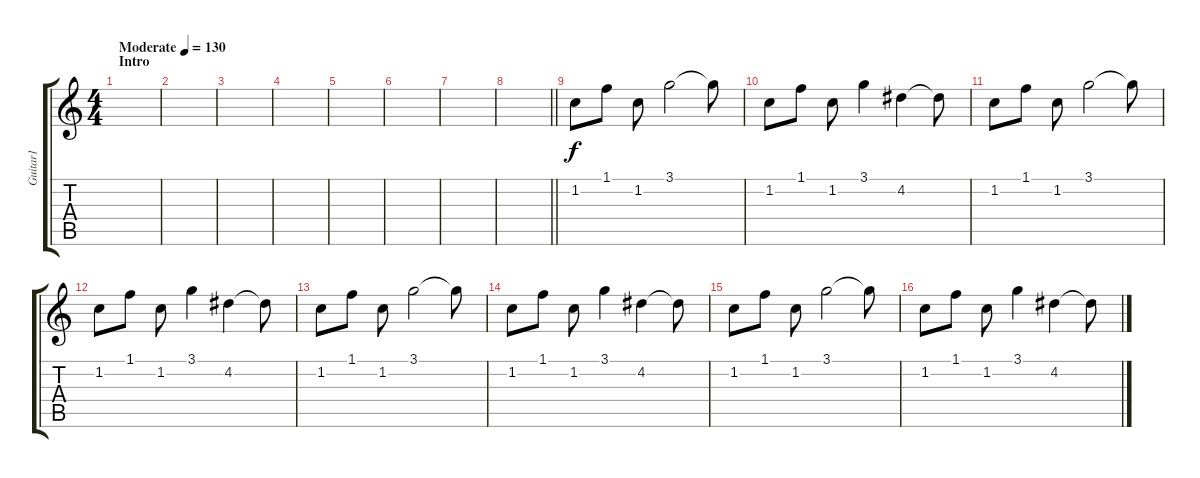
\track ("Guitar1" "Guitar1") {instrument overdrivenguitar}
\staff {score tabs}
\tuning (E4 B3 G3 D3 A2 E2) {hide}
\ts (4 4)
\section ("" "Intro")
\tempo (130 "Moderate")
\clef g2
\ks c
|
|
|
|
|
|
|
\barLineRight lightlight
|
1.2.8 1.1.8 1.2.8 3.1.2 3.1{t}.8 |
1.2.8 1.1.8 1.2.8 3.1.4 4.2.4 4.2{t}.8 |
1.2.8 1.1.8 1.2.8 3.1.2 3.1{t}.8 |
1.2.8 1.1.8 1.2.8 3.1.4 4.2.4 4.2{t}.8 |
1.2.8 1.1.8 1.2.8 3.1.2 3.1{t}.8 |
1.2.8 1.1.8 1.2.8 3.1.4 4.2.4 4.2{t}.8 |
1.2.8 1.1.8 1.2.8 3.1.2 3.1{t}.8 |
1.2.8 1.1.8 1.2.8 3.1.4 4.2.4 4.2{t}.8
